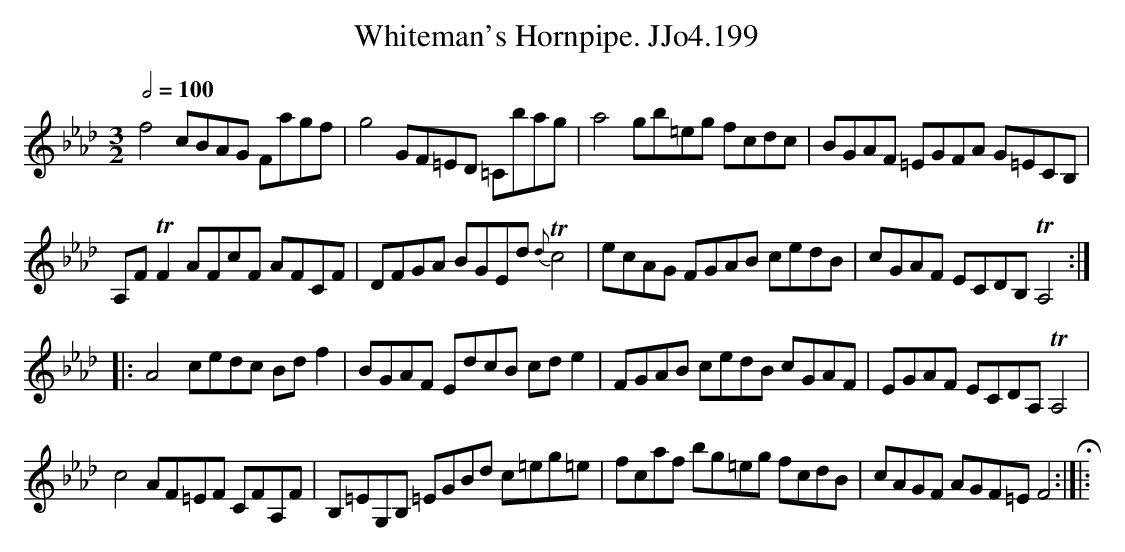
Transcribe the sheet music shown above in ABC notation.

X:1
T:Whiteman's Hornpipe. JJo4.199
M:3/2
L:1/8
Q:1/2=100
K:Fm
f4 cBAG Fagf|g4 GF=ED =Cbag|a4 gb=eg fcdc| BGAF =EGFA G=ECB,|
A,F !trill!F2 AFcF AFCF|DFGA BGEd {d}!trill!c4|ecAG FGAB cedB|cGAF ECDB, !trill!A,4  :|
|:A4 cedc Bd f2|BGAF EdcB cd e2|FGAB cedB cGAF|EGAF ECDA, !trill!A,4|
c4 AF=EF CFA,F|B,=EG,B, =EGBd c=eg=e|fcaf bg=eg fcdB|cAGF AGF=E F4 !fermata!:|[|:
